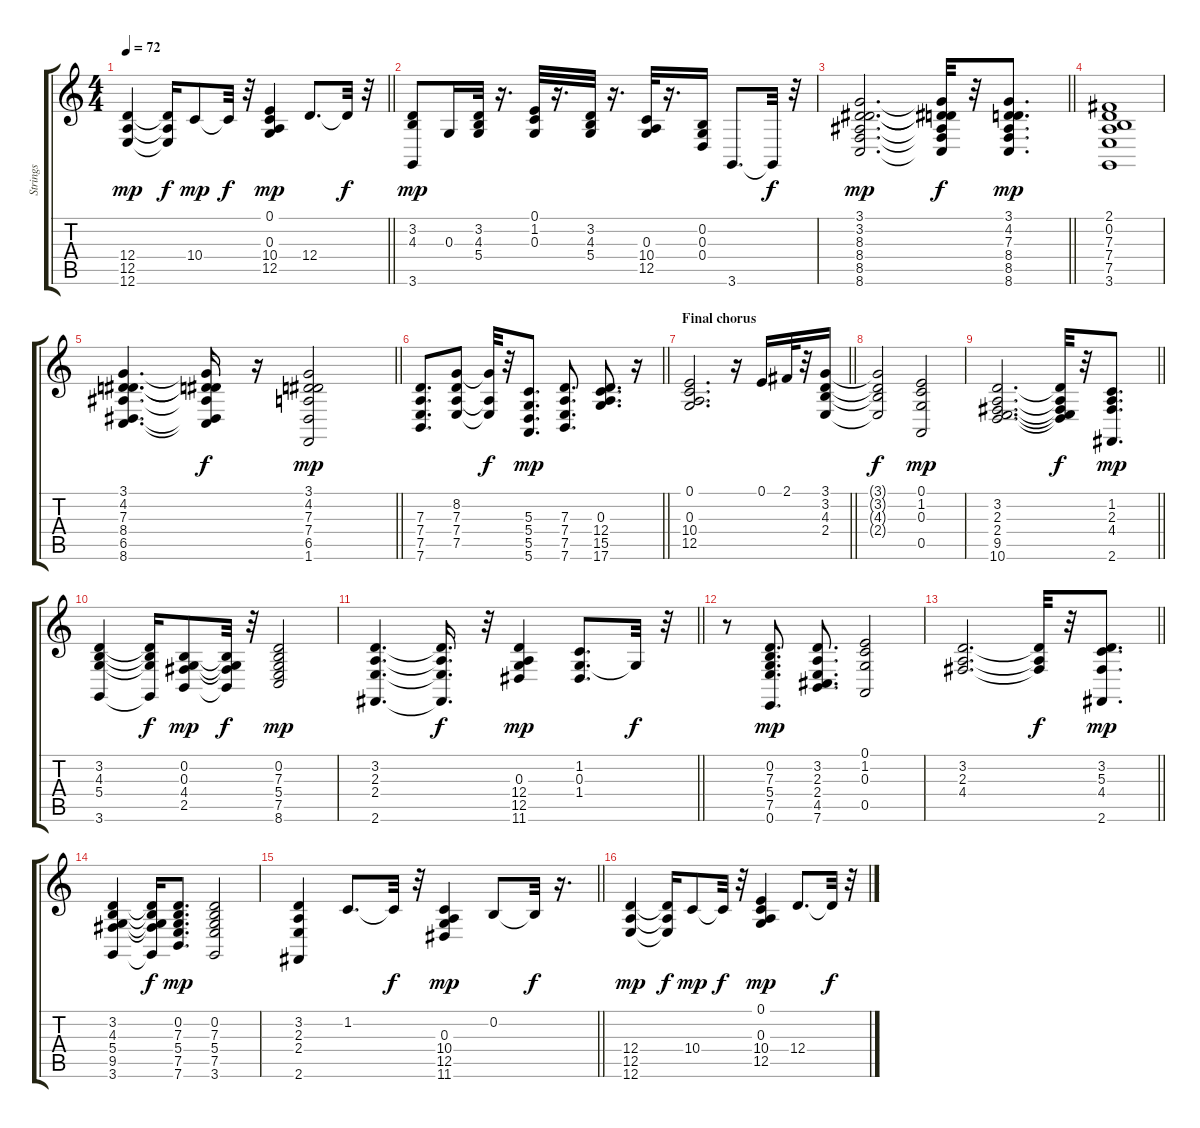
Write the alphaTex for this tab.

\track ("Strings" "Strings") {instrument stringensemble2}
\staff {score tabs}
\tuning (E4 B3 G3 D3 A2 E2) {hide}
\ts (4 4)
\tempo 72
\clef g2
\barLineRight lightlight
\ks c
(12.4 12.5 12.6).4{dy mp} (12.4{t} 12.5{t} 12.6{t}).16{dy f} 10.4.8{dy mp} 10.4{t}.32{dy f} r.32 (0.1 0.3 10.4 12.5).4{dy mp} 12.4.8{d} 12.4{t}.32{dy f} r.32 |
(3.2 4.3 3.6).8{dy mp} 0.3.16 (3.2 4.3 5.4).32 r.16{d} (0.1 1.2 0.3).32 r.16{d} (3.2 4.3 5.4).32 r.16{d} (0.3 10.4 12.5).32 r.16{d} (0.2 0.3 0.4).16 3.6.8{d} 3.6{t}.32{dy f} r.32 |
\barLineRight lightlight
(3.1 3.2 8.3 8.4 8.5 8.6).2{d dy mp} (3.1{t} 3.2{t} 8.3{t} 8.4{t} 8.5{t} 8.6{t}).32{dy f} r.32 (3.1 4.2 7.3 8.4 8.5 8.6).8{d dy mp} |
(2.1 0.2 7.3 7.4 7.5 3.6).1 |
\barLineRight lightlight
(3.1 4.2 7.3 8.4 6.5 8.6).4{d} (3.1{t} 4.2{t} 7.3{t} 8.4{t} 6.5{t} 8.6{t}).16{dy f} r.16 (3.1 4.2 7.3 7.4 6.5 1.6).2{dy mp} |
\barLineRight lightlight
(7.3 7.4 7.5 7.6).8{d} (8.2 7.3 7.4 7.5).8 (8.2{t} 7.4{t} 7.5{t}).32{dy f} r.32 (5.3 5.4 5.5 5.6).8{d dy mp} (7.3 7.4 7.5 7.6).8{d} (0.3 12.4 15.5 17.6).8{d} r.16 |
\section ("" "Final chorus")
\barLineRight lightlight
(0.1 0.3 10.4 12.5).2{d} r.16 0.1.16 2.1.32 r.32 (3.1 3.2 4.3 2.4).16 |
(3.1{t} 3.2{t} 4.3{t} 2.4{t}).2{dy f} (0.1 1.2 0.3 0.5).2{dy mp} |
\barLineRight lightlight
(3.2 2.3 2.4 9.5 10.6).2{d} (3.2{t} 2.3{t} 2.4{t} 9.5{t} 10.6{t}).32{dy f} r.32 (1.2 2.3 4.4 2.6).8{d dy mp} |
(3.2 4.3 5.4 3.6).4 (3.2{t} 4.3{t} 5.4{t} 3.6{t}).16{dy f} (0.2 0.3 4.4 2.5).8{dy mp} (0.2{t} 0.3{t} 4.4{t} 2.5{t}).32{dy f} r.32 (0.2 7.3 5.4 7.5 8.6).2{dy mp} |
\barLineRight lightlight
(3.2 2.3 2.4 2.6).4{d} (3.2{t} 2.3{t} 2.4{t} 2.6{t}).16{d dy f} r.32 (0.3 12.4 12.5 11.6).4{dy mp} (1.2 0.3 1.4).8{d} 0.3{t}.32{dy f} r.32 |
r.8 (0.2 7.3 5.4 7.5 0.6).8{d dy mp} (3.2 2.3 2.4 4.5 7.6).8{d} (0.1 1.2 0.3 0.5).2 |
\barLineRight lightlight
(3.2 2.3 4.4).2{d} (3.2{t} 2.3{t} 4.4{t}).32{dy f} r.32 (3.2 5.3 4.4 2.6).8{d dy mp} |
(3.2 4.3 5.4 9.5 3.6).4 (3.2{t} 4.3{t} 5.4{t} 9.5{t} 3.6{t}).16{dy f} (0.2 7.3 5.4 7.5 7.6).8{d dy mp} (0.2 7.3 5.4 7.5 3.6).2 |
\barLineRight lightlight
(3.2 2.3 2.4 2.6).4 1.2.8{d} 1.2{t}.32{dy f} r.32 (0.3 10.4 12.5 11.6).4{dy mp} 0.2.8 0.2{t}.32{dy f} r.16{d} |
(12.4 12.5 12.6).4{dy mp} (12.4{t} 12.5{t} 12.6{t}).16{dy f} 10.4.8{dy mp} 10.4{t}.32{dy f} r.32 (0.1 0.3 10.4 12.5).4{dy mp} 12.4.8{d} 12.4{t}.32{dy f} r.32
